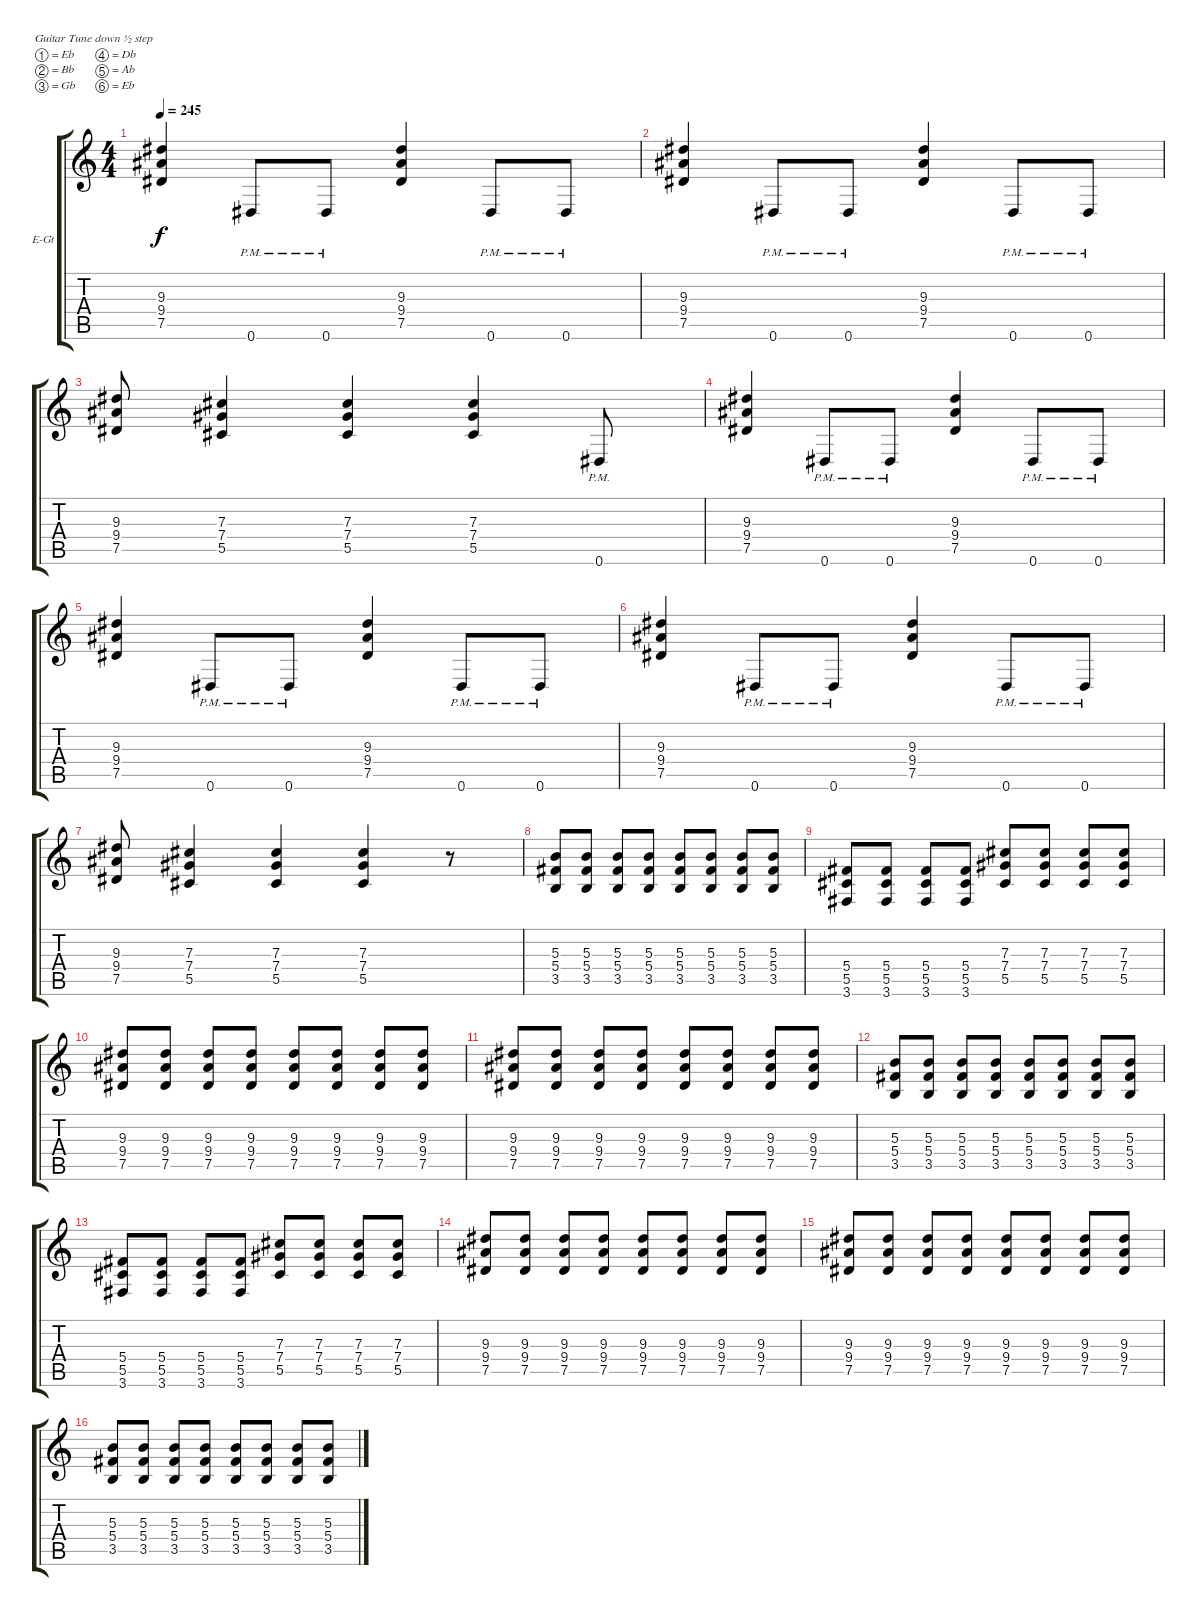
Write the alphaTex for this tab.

\bracketExtendMode groupsimilarinstruments
\firstSystemTrackNameOrientation horizontal
\otherSystemsTrackNameOrientation horizontal
\track ("Lead Guitar" "E-Gt") {instrument distortionguitar}
\staff {score tabs}
\tuning (Eb4 Bb3 Gb3 Db3 Ab2 Eb2)
\ts (4 4)
\tempo 245
\clef g2
\ks c
(9.3 9.4 7.5).4{dy f} 0.6{pm}.8 0.6{pm}.8 (9.3 9.4 7.5).4 0.6{pm}.8 0.6{pm}.8 |
(9.3 9.4 7.5).4 0.6{pm}.8 0.6{pm}.8 (9.3 9.4 7.5).4 0.6{pm}.8 0.6{pm}.8 |
(9.3 9.4 7.5).8 (7.3 7.4 5.5).4 (7.3 7.4 5.5).4 (7.3 7.4 5.5).4 0.6{pm}.8 |
(9.3 9.4 7.5).4 0.6{pm}.8 0.6{pm}.8 (9.3 9.4 7.5).4 0.6{pm}.8 0.6{pm}.8 |
(9.3 9.4 7.5).4 0.6{pm}.8 0.6{pm}.8 (9.3 9.4 7.5).4 0.6{pm}.8 0.6{pm}.8 |
(9.3 9.4 7.5).4 0.6{pm}.8 0.6{pm}.8 (9.3 9.4 7.5).4 0.6{pm}.8 0.6{pm}.8 |
(9.3 9.4 7.5).8 (7.3 7.4 5.5).4 (7.3 7.4 5.5).4 (7.3 7.4 5.5).4 r.8 |
(5.3 5.4 3.5).8 (5.3 5.4 3.5).8 (5.3 5.4 3.5).8 (5.3 5.4 3.5).8 (5.3 5.4 3.5).8 (5.3 5.4 3.5).8 (5.3 5.4 3.5).8 (5.3 5.4 3.5).8 |
(5.4 5.5 3.6).8 (5.4 5.5 3.6).8 (5.4 5.5 3.6).8 (5.4 5.5 3.6).8 (7.3 7.4 5.5).8 (7.3 7.4 5.5).8 (7.3 7.4 5.5).8 (7.3 7.4 5.5).8 |
(9.3 9.4 7.5).8 (9.3 9.4 7.5).8 (9.3 9.4 7.5).8 (9.3 9.4 7.5).8 (9.3 9.4 7.5).8 (9.3 9.4 7.5).8 (9.3 9.4 7.5).8 (9.3 9.4 7.5).8 |
(9.3 9.4 7.5).8 (9.3 9.4 7.5).8 (9.3 9.4 7.5).8 (9.3 9.4 7.5).8 (9.3 9.4 7.5).8 (9.3 9.4 7.5).8 (9.3 9.4 7.5).8 (9.3 9.4 7.5).8 |
(5.3 5.4 3.5).8 (5.3 5.4 3.5).8 (5.3 5.4 3.5).8 (5.3 5.4 3.5).8 (5.3 5.4 3.5).8 (5.3 5.4 3.5).8 (5.3 5.4 3.5).8 (5.3 5.4 3.5).8 |
(5.4 5.5 3.6).8 (5.4 5.5 3.6).8 (5.4 5.5 3.6).8 (5.4 5.5 3.6).8 (7.3 7.4 5.5).8 (7.3 7.4 5.5).8 (7.3 7.4 5.5).8 (7.3 7.4 5.5).8 |
(9.3 9.4 7.5).8 (9.3 9.4 7.5).8 (9.3 9.4 7.5).8 (9.3 9.4 7.5).8 (9.3 9.4 7.5).8 (9.3 9.4 7.5).8 (9.3 9.4 7.5).8 (9.3 9.4 7.5).8 |
(9.3 9.4 7.5).8 (9.3 9.4 7.5).8 (9.3 9.4 7.5).8 (9.3 9.4 7.5).8 (9.3 9.4 7.5).8 (9.3 9.4 7.5).8 (9.3 9.4 7.5).8 (9.3 9.4 7.5).8 |
(5.3 5.4 3.5).8 (5.3 5.4 3.5).8 (5.3 5.4 3.5).8 (5.3 5.4 3.5).8 (5.3 5.4 3.5).8 (5.3 5.4 3.5).8 (5.3 5.4 3.5).8 (5.3 5.4 3.5).8
